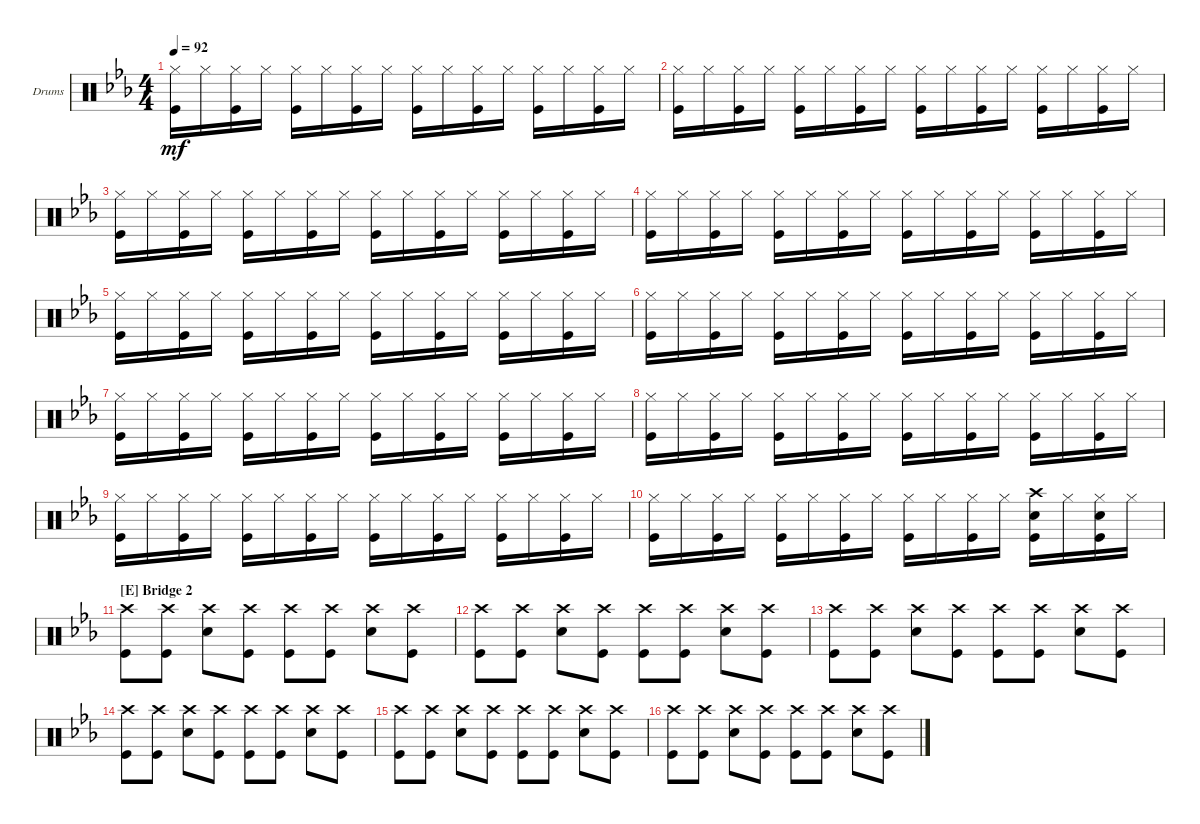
\defaultSystemsLayout 4
\bracketExtendMode groupsimilarinstruments
\firstSystemTrackNameOrientation horizontal
\otherSystemsTrackNameOrientation horizontal
\track ("Drums" "Drums") {instrument percussion}
\staff {score}
\articulation defaults
\ts (4 4)
\tempo 92
\clef neutral
\ks cminor
("Kick (hit)" "Hi-Hat (closed)").16{dy mf} "Hi-Hat (closed)".16 ("Hi-Hat (closed)" "Kick (hit)").16 "Hi-Hat (closed)".16 ("Hi-Hat (closed)" "Kick (hit)").16 "Hi-Hat (closed)".16 ("Hi-Hat (closed)" "Kick (hit)").16 "Hi-Hat (closed)".16 ("Hi-Hat (closed)" "Kick (hit)").16 "Hi-Hat (closed)".16 ("Hi-Hat (closed)" "Kick (hit)").16 "Hi-Hat (closed)".16 ("Hi-Hat (closed)" "Kick (hit)").16 "Hi-Hat (closed)".16 ("Hi-Hat (closed)" "Kick (hit)").16 "Hi-Hat (closed)".16 |
("Kick (hit)" "Hi-Hat (closed)").16 "Hi-Hat (closed)".16 ("Hi-Hat (closed)" "Kick (hit)").16 "Hi-Hat (closed)".16 ("Hi-Hat (closed)" "Kick (hit)").16 "Hi-Hat (closed)".16 ("Hi-Hat (closed)" "Kick (hit)").16 "Hi-Hat (closed)".16 ("Hi-Hat (closed)" "Kick (hit)").16 "Hi-Hat (closed)".16 ("Hi-Hat (closed)" "Kick (hit)").16 "Hi-Hat (closed)".16 ("Hi-Hat (closed)" "Kick (hit)").16 "Hi-Hat (closed)".16 ("Hi-Hat (closed)" "Kick (hit)").16 "Hi-Hat (closed)".16 |
("Kick (hit)" "Hi-Hat (closed)").16 "Hi-Hat (closed)".16 ("Hi-Hat (closed)" "Kick (hit)").16 "Hi-Hat (closed)".16 ("Hi-Hat (closed)" "Kick (hit)").16 "Hi-Hat (closed)".16 ("Hi-Hat (closed)" "Kick (hit)").16 "Hi-Hat (closed)".16 ("Hi-Hat (closed)" "Kick (hit)").16 "Hi-Hat (closed)".16 ("Hi-Hat (closed)" "Kick (hit)").16 "Hi-Hat (closed)".16 ("Hi-Hat (closed)" "Kick (hit)").16 "Hi-Hat (closed)".16 ("Hi-Hat (closed)" "Kick (hit)").16 "Hi-Hat (closed)".16 |
("Kick (hit)" "Hi-Hat (closed)").16 "Hi-Hat (closed)".16 ("Hi-Hat (closed)" "Kick (hit)").16 "Hi-Hat (closed)".16 ("Hi-Hat (closed)" "Kick (hit)").16 "Hi-Hat (closed)".16 ("Hi-Hat (closed)" "Kick (hit)").16 "Hi-Hat (closed)".16 ("Hi-Hat (closed)" "Kick (hit)").16 "Hi-Hat (closed)".16 ("Hi-Hat (closed)" "Kick (hit)").16 "Hi-Hat (closed)".16 ("Hi-Hat (closed)" "Kick (hit)").16 "Hi-Hat (closed)".16 ("Hi-Hat (closed)" "Kick (hit)").16 "Hi-Hat (closed)".16 |
("Kick (hit)" "Hi-Hat (closed)").16 "Hi-Hat (closed)".16 ("Hi-Hat (closed)" "Kick (hit)").16 "Hi-Hat (closed)".16 ("Hi-Hat (closed)" "Kick (hit)").16 "Hi-Hat (closed)".16 ("Hi-Hat (closed)" "Kick (hit)").16 "Hi-Hat (closed)".16 ("Hi-Hat (closed)" "Kick (hit)").16 "Hi-Hat (closed)".16 ("Hi-Hat (closed)" "Kick (hit)").16 "Hi-Hat (closed)".16 ("Hi-Hat (closed)" "Kick (hit)").16 "Hi-Hat (closed)".16 ("Hi-Hat (closed)" "Kick (hit)").16 "Hi-Hat (closed)".16 |
("Kick (hit)" "Hi-Hat (closed)").16 "Hi-Hat (closed)".16 ("Hi-Hat (closed)" "Kick (hit)").16 "Hi-Hat (closed)".16 ("Hi-Hat (closed)" "Kick (hit)").16 "Hi-Hat (closed)".16 ("Hi-Hat (closed)" "Kick (hit)").16 "Hi-Hat (closed)".16 ("Hi-Hat (closed)" "Kick (hit)").16 "Hi-Hat (closed)".16 ("Hi-Hat (closed)" "Kick (hit)").16 "Hi-Hat (closed)".16 ("Hi-Hat (closed)" "Kick (hit)").16 "Hi-Hat (closed)".16 ("Hi-Hat (closed)" "Kick (hit)").16 "Hi-Hat (closed)".16 |
("Kick (hit)" "Hi-Hat (closed)").16 "Hi-Hat (closed)".16 ("Hi-Hat (closed)" "Kick (hit)").16 "Hi-Hat (closed)".16 ("Hi-Hat (closed)" "Kick (hit)").16 "Hi-Hat (closed)".16 ("Hi-Hat (closed)" "Kick (hit)").16 "Hi-Hat (closed)".16 ("Hi-Hat (closed)" "Kick (hit)").16 "Hi-Hat (closed)".16 ("Hi-Hat (closed)" "Kick (hit)").16 "Hi-Hat (closed)".16 ("Hi-Hat (closed)" "Kick (hit)").16 "Hi-Hat (closed)".16 ("Hi-Hat (closed)" "Kick (hit)").16 "Hi-Hat (closed)".16 |
("Kick (hit)" "Hi-Hat (closed)").16 "Hi-Hat (closed)".16 ("Hi-Hat (closed)" "Kick (hit)").16 "Hi-Hat (closed)".16 ("Hi-Hat (closed)" "Kick (hit)").16 "Hi-Hat (closed)".16 ("Hi-Hat (closed)" "Kick (hit)").16 "Hi-Hat (closed)".16 ("Hi-Hat (closed)" "Kick (hit)").16 "Hi-Hat (closed)".16 ("Hi-Hat (closed)" "Kick (hit)").16 "Hi-Hat (closed)".16 ("Hi-Hat (closed)" "Kick (hit)").16 "Hi-Hat (closed)".16 ("Hi-Hat (closed)" "Kick (hit)").16 "Hi-Hat (closed)".16 |
("Kick (hit)" "Hi-Hat (closed)").16 "Hi-Hat (closed)".16 ("Hi-Hat (closed)" "Kick (hit)").16 "Hi-Hat (closed)".16 ("Hi-Hat (closed)" "Kick (hit)").16 "Hi-Hat (closed)".16 ("Hi-Hat (closed)" "Kick (hit)").16 "Hi-Hat (closed)".16 ("Hi-Hat (closed)" "Kick (hit)").16 "Hi-Hat (closed)".16 ("Hi-Hat (closed)" "Kick (hit)").16 "Hi-Hat (closed)".16 ("Hi-Hat (closed)" "Kick (hit)").16 "Hi-Hat (closed)".16 ("Hi-Hat (closed)" "Kick (hit)").16 "Hi-Hat (closed)".16 |
("Kick (hit)" "Hi-Hat (closed)").16 "Hi-Hat (closed)".16 ("Hi-Hat (closed)" "Kick (hit)").16 "Hi-Hat (closed)".16 ("Hi-Hat (closed)" "Kick (hit)").16 "Hi-Hat (closed)".16 ("Hi-Hat (closed)" "Kick (hit)").16 "Hi-Hat (closed)".16 ("Hi-Hat (closed)" "Kick (hit)").16 "Hi-Hat (closed)".16 ("Hi-Hat (closed)" "Kick (hit)").16 "Hi-Hat (closed)".16 ("Kick (hit)" "Snare (hit) 2" "Crash high (hit)").16 "Hi-Hat (closed)".16 ("Hi-Hat (closed)" "Kick (hit)" "Snare (hit) 2").16 "Hi-Hat (closed)".16 |
\section ("E" "Bridge 2")
("Kick (hit)" "Crash high (hit)").8 ("Kick (hit)" "Crash high (hit)").8 ("Snare (hit) 2" "Crash high (hit)").8 ("Kick (hit)" "Crash high (hit)").8 ("Kick (hit)" "Crash high (hit)").8 ("Kick (hit)" "Crash high (hit)").8 ("Snare (hit) 2" "Crash high (hit)").8 ("Kick (hit)" "Crash high (hit)").8 |
("Kick (hit)" "Crash high (hit)").8 ("Kick (hit)" "Crash high (hit)").8 ("Snare (hit) 2" "Crash high (hit)").8 ("Kick (hit)" "Crash high (hit)").8 ("Kick (hit)" "Crash high (hit)").8 ("Kick (hit)" "Crash high (hit)").8 ("Snare (hit) 2" "Crash high (hit)").8 ("Kick (hit)" "Crash high (hit)").8 |
("Kick (hit)" "Crash high (hit)").8 ("Kick (hit)" "Crash high (hit)").8 ("Snare (hit) 2" "Crash high (hit)").8 ("Kick (hit)" "Crash high (hit)").8 ("Kick (hit)" "Crash high (hit)").8 ("Kick (hit)" "Crash high (hit)").8 ("Snare (hit) 2" "Crash high (hit)").8 ("Kick (hit)" "Crash high (hit)").8 |
("Kick (hit)" "Crash high (hit)").8 ("Kick (hit)" "Crash high (hit)").8 ("Snare (hit) 2" "Crash high (hit)").8 ("Kick (hit)" "Crash high (hit)").8 ("Kick (hit)" "Crash high (hit)").8 ("Kick (hit)" "Crash high (hit)").8 ("Snare (hit) 2" "Crash high (hit)").8 ("Kick (hit)" "Crash high (hit)").8 |
("Kick (hit)" "Crash high (hit)").8 ("Kick (hit)" "Crash high (hit)").8 ("Snare (hit) 2" "Crash high (hit)").8 ("Kick (hit)" "Crash high (hit)").8 ("Kick (hit)" "Crash high (hit)").8 ("Kick (hit)" "Crash high (hit)").8 ("Snare (hit) 2" "Crash high (hit)").8 ("Kick (hit)" "Crash high (hit)").8 |
("Kick (hit)" "Crash high (hit)").8 ("Kick (hit)" "Crash high (hit)").8 ("Snare (hit) 2" "Crash high (hit)").8 ("Kick (hit)" "Crash high (hit)").8 ("Kick (hit)" "Crash high (hit)").8 ("Kick (hit)" "Crash high (hit)").8 ("Snare (hit) 2" "Crash high (hit)").8 ("Kick (hit)" "Crash high (hit)").8
